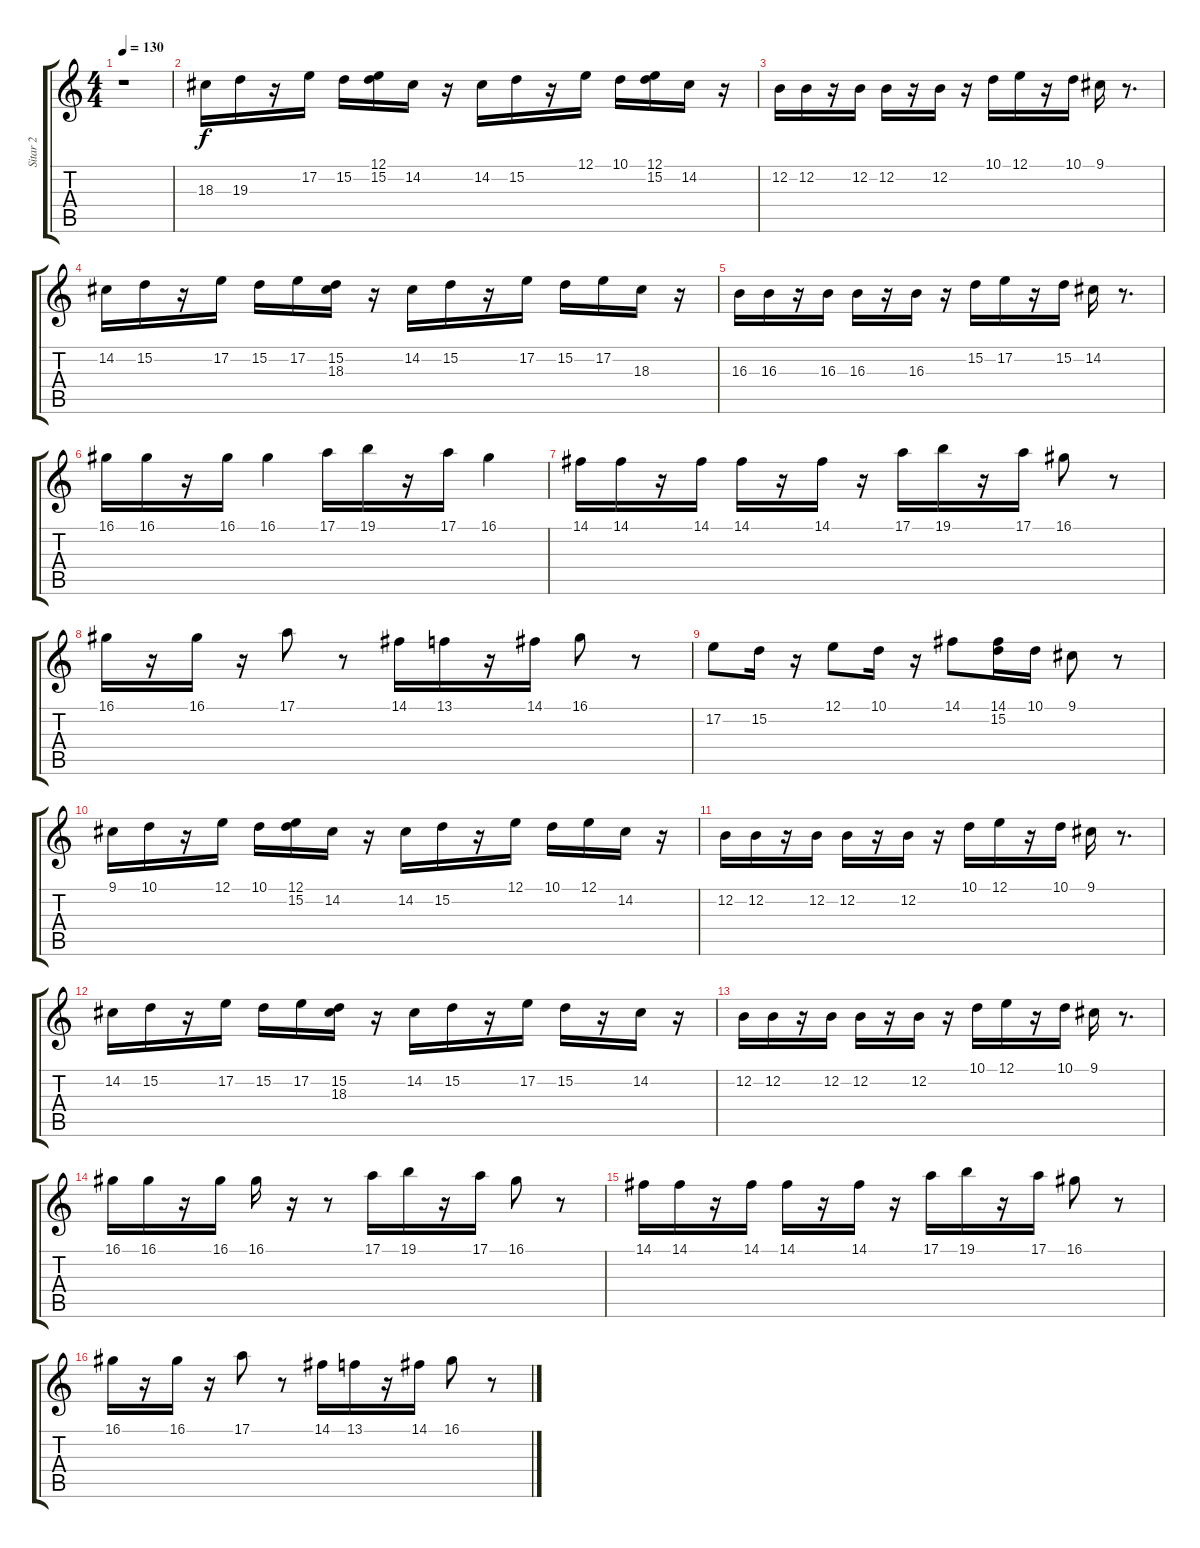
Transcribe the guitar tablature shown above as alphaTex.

\track ("Sitar 2" "Sitar 2") {instrument sitar}
\staff {score tabs}
\tuning (E4 B3 G3 D3 A2 E2) {hide}
\ts (4 4)
\tempo 130
\clef g2
\ks c
r.1{dy f} |
18.3.16 19.3.16 r.16 17.2.16 15.2.16 (12.1 15.2).16 14.2.16 r.16 14.2.16 15.2.16 r.16 12.1.16 10.1.16 (12.1 15.2).16 14.2.16 r.16 |
12.2.16 12.2.16 r.16 12.2.16 12.2.16 r.16 12.2.16 r.16 10.1.16 12.1.16 r.16 10.1.16 9.1.16 r.8{d} |
14.2.16 15.2.16 r.16 17.2.16 15.2.16 17.2.16 (15.2 18.3).16 r.16 14.2.16 15.2.16 r.16 17.2.16 15.2.16 17.2.16 18.3.16 r.16 |
16.3.16 16.3.16 r.16 16.3.16 16.3.16 r.16 16.3.16 r.16 15.2.16 17.2.16 r.16 15.2.16 14.2.16 r.8{d} |
16.1.16 16.1.16 r.16 16.1.16 16.1.4 17.1.16 19.1.16 r.16 17.1.16 16.1.4 |
14.1.16 14.1.16 r.16 14.1.16 14.1.16 r.16 14.1.16 r.16 17.1.16 19.1.16 r.16 17.1.16 16.1.8 r.8 |
16.1.16 r.16 16.1.16 r.16 17.1.8 r.8 14.1.16 13.1.16 r.16 14.1.16 16.1.8 r.8 |
17.2.8 15.2.16 r.16 12.1.8 10.1.16 r.16 14.1.8 (14.1 15.2).16 10.1.16 9.1.8 r.8 |
9.1.16 10.1.16 r.16 12.1.16 10.1.16 (12.1 15.2).16 14.2.16 r.16 14.2.16 15.2.16 r.16 12.1.16 10.1.16 12.1.16 14.2.16 r.16 |
12.2.16 12.2.16 r.16 12.2.16 12.2.16 r.16 12.2.16 r.16 10.1.16 12.1.16 r.16 10.1.16 9.1.16 r.8{d} |
14.2.16 15.2.16 r.16 17.2.16 15.2.16 17.2.16 (15.2 18.3).16 r.16 14.2.16 15.2.16 r.16 17.2.16 15.2.16 r.16 14.2.16 r.16 |
12.2.16 12.2.16 r.16 12.2.16 12.2.16 r.16 12.2.16 r.16 10.1.16 12.1.16 r.16 10.1.16 9.1.16 r.8{d} |
16.1.16 16.1.16 r.16 16.1.16 16.1.16 r.16 r.8 17.1.16 19.1.16 r.16 17.1.16 16.1.8 r.8 |
14.1.16 14.1.16 r.16 14.1.16 14.1.16 r.16 14.1.16 r.16 17.1.16 19.1.16 r.16 17.1.16 16.1.8 r.8 |
16.1.16 r.16 16.1.16 r.16 17.1.8 r.8 14.1.16 13.1.16 r.16 14.1.16 16.1.8 r.8
